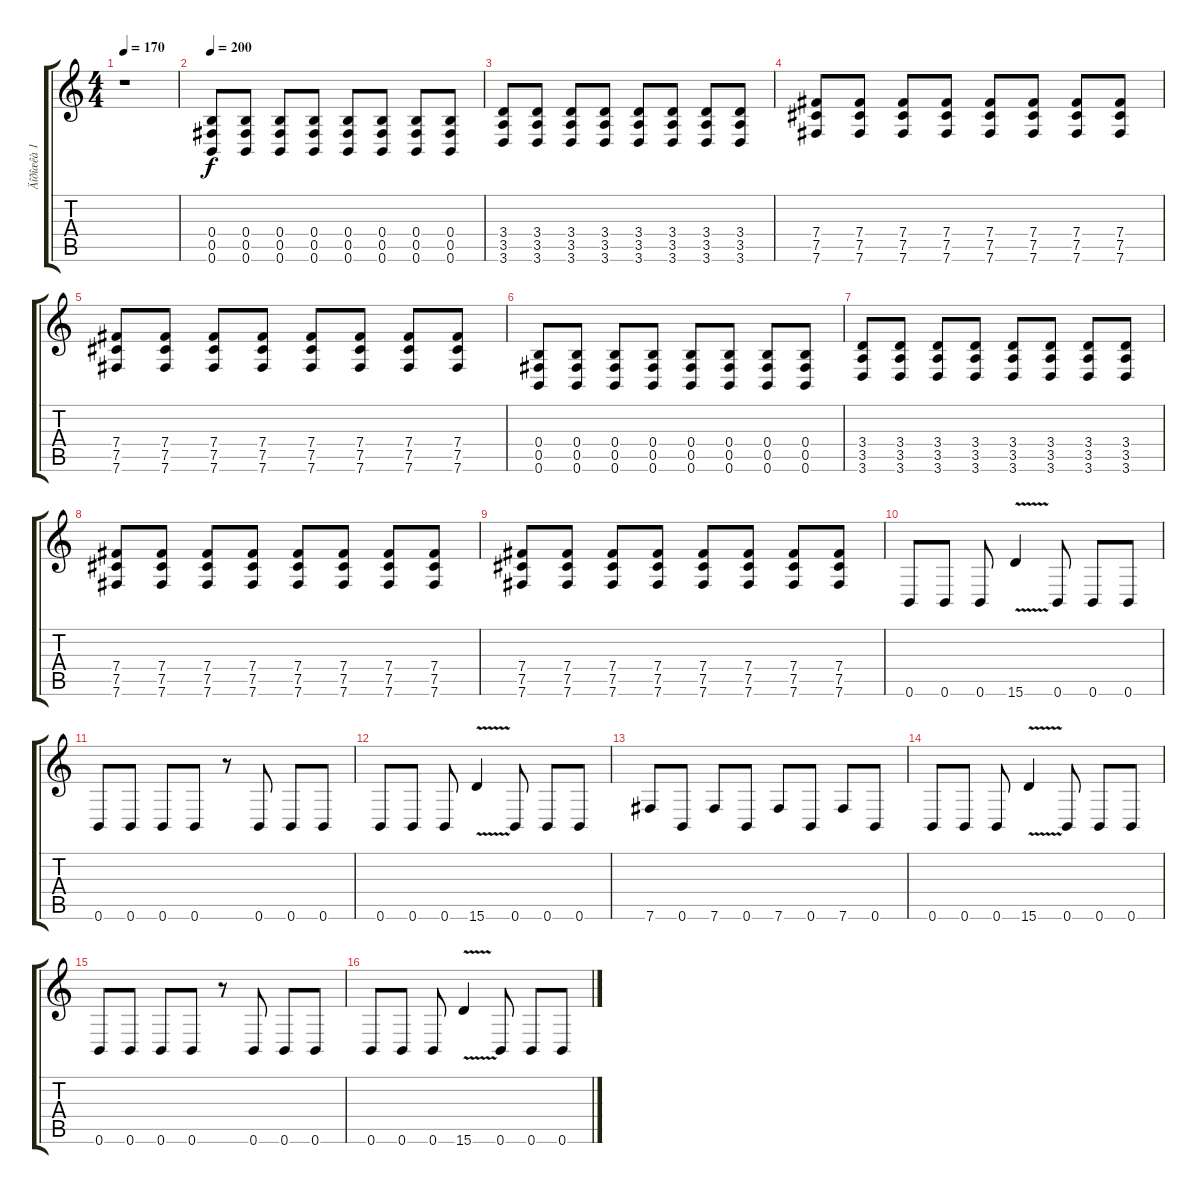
\track ("Äîðîæêà 1" "Äîðîæêà 1") {instrument distortionguitar}
\staff {score tabs}
\tuning (Db4 Ab3 E3 B2 Gb2 B1) {hide}
\ts (4 4)
\tempo 170
\clef g2
\ks c
r.1{dy f} |
\tempo 200
(0.4 0.5 0.6).8 (0.4 0.5 0.6).8 (0.4 0.5 0.6).8 (0.4 0.5 0.6).8 (0.4 0.5 0.6).8 (0.4 0.5 0.6).8 (0.4 0.5 0.6).8 (0.4 0.5 0.6).8 |
(3.4 3.5 3.6).8 (3.4 3.5 3.6).8 (3.4 3.5 3.6).8 (3.4 3.5 3.6).8 (3.4 3.5 3.6).8 (3.4 3.5 3.6).8 (3.4 3.5 3.6).8 (3.4 3.5 3.6).8 |
(7.4 7.5 7.6).8 (7.4 7.5 7.6).8 (7.4 7.5 7.6).8 (7.4 7.5 7.6).8 (7.4 7.5 7.6).8 (7.4 7.5 7.6).8 (7.4 7.5 7.6).8 (7.4 7.5 7.6).8 |
(7.4 7.5 7.6).8 (7.4 7.5 7.6).8 (7.4 7.5 7.6).8 (7.4 7.5 7.6).8 (7.4 7.5 7.6).8 (7.4 7.5 7.6).8 (7.4 7.5 7.6).8 (7.4 7.5 7.6).8 |
(0.4 0.5 0.6).8 (0.4 0.5 0.6).8 (0.4 0.5 0.6).8 (0.4 0.5 0.6).8 (0.4 0.5 0.6).8 (0.4 0.5 0.6).8 (0.4 0.5 0.6).8 (0.4 0.5 0.6).8 |
(3.4 3.5 3.6).8 (3.4 3.5 3.6).8 (3.4 3.5 3.6).8 (3.4 3.5 3.6).8 (3.4 3.5 3.6).8 (3.4 3.5 3.6).8 (3.4 3.5 3.6).8 (3.4 3.5 3.6).8 |
(7.4 7.5 7.6).8 (7.4 7.5 7.6).8 (7.4 7.5 7.6).8 (7.4 7.5 7.6).8 (7.4 7.5 7.6).8 (7.4 7.5 7.6).8 (7.4 7.5 7.6).8 (7.4 7.5 7.6).8 |
(7.4 7.5 7.6).8 (7.4 7.5 7.6).8 (7.4 7.5 7.6).8 (7.4 7.5 7.6).8 (7.4 7.5 7.6).8 (7.4 7.5 7.6).8 (7.4 7.5 7.6).8 (7.4 7.5 7.6).8 |
0.6.8 0.6.8 0.6.8 15.6{v}.4 0.6.8 0.6.8 0.6.8 |
0.6.8 0.6.8 0.6.8 0.6.8 r.8 0.6.8 0.6.8 0.6.8 |
0.6.8 0.6.8 0.6.8 15.6{v}.4 0.6.8 0.6.8 0.6.8 |
7.6.8 0.6.8 7.6.8 0.6.8 7.6.8 0.6.8 7.6.8 0.6.8 |
0.6.8 0.6.8 0.6.8 15.6{v}.4 0.6.8 0.6.8 0.6.8 |
0.6.8 0.6.8 0.6.8 0.6.8 r.8 0.6.8 0.6.8 0.6.8 |
0.6.8 0.6.8 0.6.8 15.6{v}.4 0.6.8 0.6.8 0.6.8
